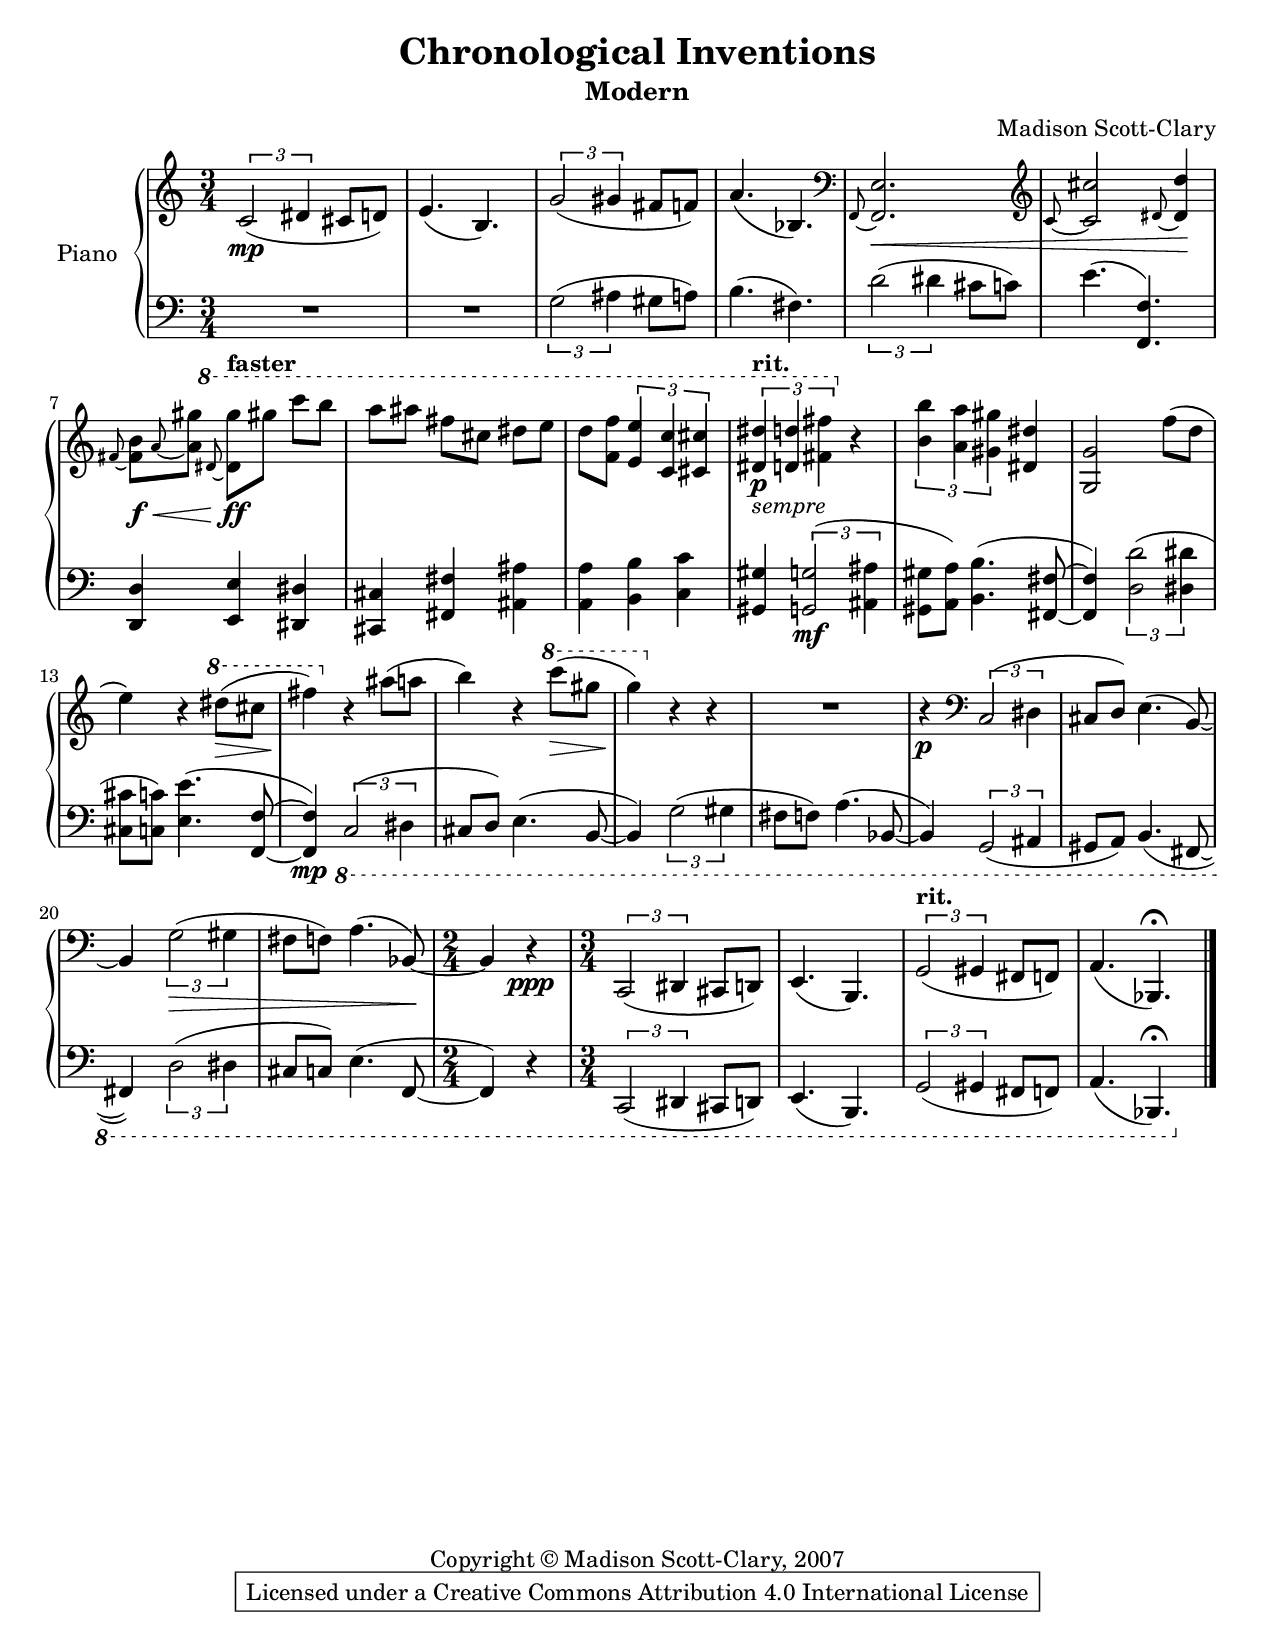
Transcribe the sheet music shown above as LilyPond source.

\version "2.18.2"

\header {
  title = "Chronological Inventions"
  subtitle = "Modern"
  composer = "Madison Scott-Clary"
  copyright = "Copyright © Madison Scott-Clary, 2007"
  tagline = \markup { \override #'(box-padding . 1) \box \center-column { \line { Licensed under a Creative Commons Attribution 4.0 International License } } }
}

\paper {
  #(set-paper-size "letter")
}


right =  \relative c' {
  \clef "treble" \key c \major \time 3/4 % 1
  \times 2/3  {
    c2 \mp ( dis4
  }
  \set Timing.beamExceptions = #'()
  \set Timing.baseMoment = #(ly:make-moment 1/4)
  \set Timing.beatStructure = #'(1 1 1)
  cis8 d8 ) % 2
  e4. ( b4. ) % 3
  \times 2/3  {
    g'2 ( gis4
  }
  fis8 f8 ) % 4
  a4. ( bes,4. ) % 5
  \clef "bass" % 5
  \grace { f,8~ } <f e'>2. \< % 6
  \clef "treble" \grace { c''8~ } <c cis'>2 \grace { dis8~ } <dis d'>4
  \! % 7
  \grace { fis8~ } <fis b>8 \f \< \grace { a8~ } <a gis'>8 \ottava
  #1 \grace { dis8~ } \tempo "faster" <dis g'>8 \! \ff  gis'8 c8
  b8 % 8
  a8 ais8 fis8 cis8 dis8 e8 % 9
  d8 <f, f'>8 \times 2/3 {
    <e e'>4 <c c'>4 <cis cis'>4
  }
  \barNumberCheck #10
  \times 2/3  {
    \tempo "rit." <dis dis'>4 _\markup{ \italic {sempre} } \p <d d'>4 <fis
    fis'>4
  }
  \ottava #0 r4 % 11
  \times 2/3  {
    <b, b'>4 <a a'>4 <gis gis'>4
  }
  <dis dis'>4 % 12
  <g, g'>2 f''8 ( d8 % 13
  e4 ) r4 \ottava #1 dis'8 \> ( cis8 % 14
  fis4 \! ) \ottava #0 r4 ais,8 ( a8 % 15
  b4 ) r4 \ottava #1 c'8 \> ( gis8 % 16
  g4 \! ) \ottava #0 r4 r4 % 17
  R2. % 18
  r4 \p \clef "bass" \times 2/3 {
    c,,,,2 ( dis4
  }
  % 19
  cis8 d8 ) e4. ( b8 ) ~ \barNumberCheck #20
  b4 \times 2/3 {
    g'2 \> ( gis4
  }
  % 21
  fis8 f8 ) a4. ( bes,8 \! ) ~ % 22
  \time 2/4  bes4 r4 \ppp % 23
  \time 3/4  % 23
  \times 2/3  {
    c,2 ( dis4
  }
  cis8 d8 ) % 24
  e4. ( b4. ) % 25
  \times 2/3  {
    \tempo "rit." g'2 ( gis4
  }
  fis8 f8 ) % 26
  a4. ( bes,4. ) ^\fermata \bar "|."
}

left =  \relative g {
  \clef "bass" \key c \major \time 3/4 R2.*2 % 3
  \times 2/3  {
    g2( ais4
  }
  gis8 a8) % 4
  b4.( fis4.) \times 2/3 {
    d'2( dis4
  }
  cis8 c8) e4.( <f,, f'>4.) % 7
  <d d'>4 <e e'>4 <dis dis'>4 % 8
  <cis cis'>4 <fis fis'>4 <ais ais'>4 % 9
  <a a'>4 <b b'>4 <c c'>4 \barNumberCheck #10
  <gis gis'>4 \times 2/3 {
    <g g'>2( \mf <ais ais'>4
  }
  % 11
  <gis gis'>8 <a a'>8) <b b'>4.( <fis fis'>8 ~ % 12
  <fis fis'>4) \times 2/3 {
    <d' d'>2( <dis dis'>4
  }
  % 13
  <cis cis'>8 <c c'>8) <e e'>4.( <f, f'>8 ~ % 14
  <f f'>4) \mp \ottava #-1 \times 2/3 {
    c2( dis4
  }
  % 15
  cis8 d8) e4.( b8 ~ % 16
  b4) \times 2/3 {
    g'2( gis4
  }
  % 17
  fis8 f8) a4.( bes,8 ~ bes4) \times 2/3 {
    g2( ais4
  }
  % 19
  gis8 a8) b4.( fis8 ~ \barNumberCheck #20
  fis4) \times 2/3 {
    d'2( dis4
  }
  % 21
  cis8 c8) e4.( f,8 ~ % 22
  \time 2/4  f4) r4 % 23
  \time 3/4 \times 2/3 {
    c2( dis4
  }
  cis8 d8) % 24
  e4.( b4.) % 25
  \times 2/3  {
    g'2( gis4
  }
  fis8 f8) % 26
  a4.( bes,4.) ^\fermata \ottava #0 \bar "|."
}


InventionsModern = \new PianoStaff \with {
  instrumentName = "Piano"
} <<
  \new Staff = "right" \with {
    midiInstrument = "acoustic grand"
  } \right
  \new Staff = "left" \with {
    midiInstrument = "acoustic grand"
  } { \clef bass \left }
>>


\score {
  \InventionsModern
  %\midi {}
}
